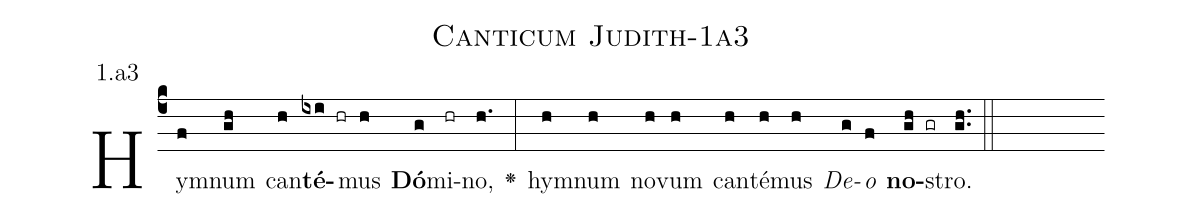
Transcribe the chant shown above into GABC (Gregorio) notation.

name: Canticum Judith-1a3;
annotation: 1.a3;
%%
(c4)Hym(f)num(gh) can(h)<b>té</b>(ixi hr)mus(h) <b>Dó</b>(g)mi(hr)no,(h.) <v>\greheightstar</v>(:) hym(h)num(h) no(h)vum(h) can(h)té(h)mus(h) <i>De</i>(g)<i>o</i>(f) <b>no</b>(gh gr)stro.(gh..) (::)


%E(h) u(h) o(g) u(f) a(gh) e.(gh..) (::)
